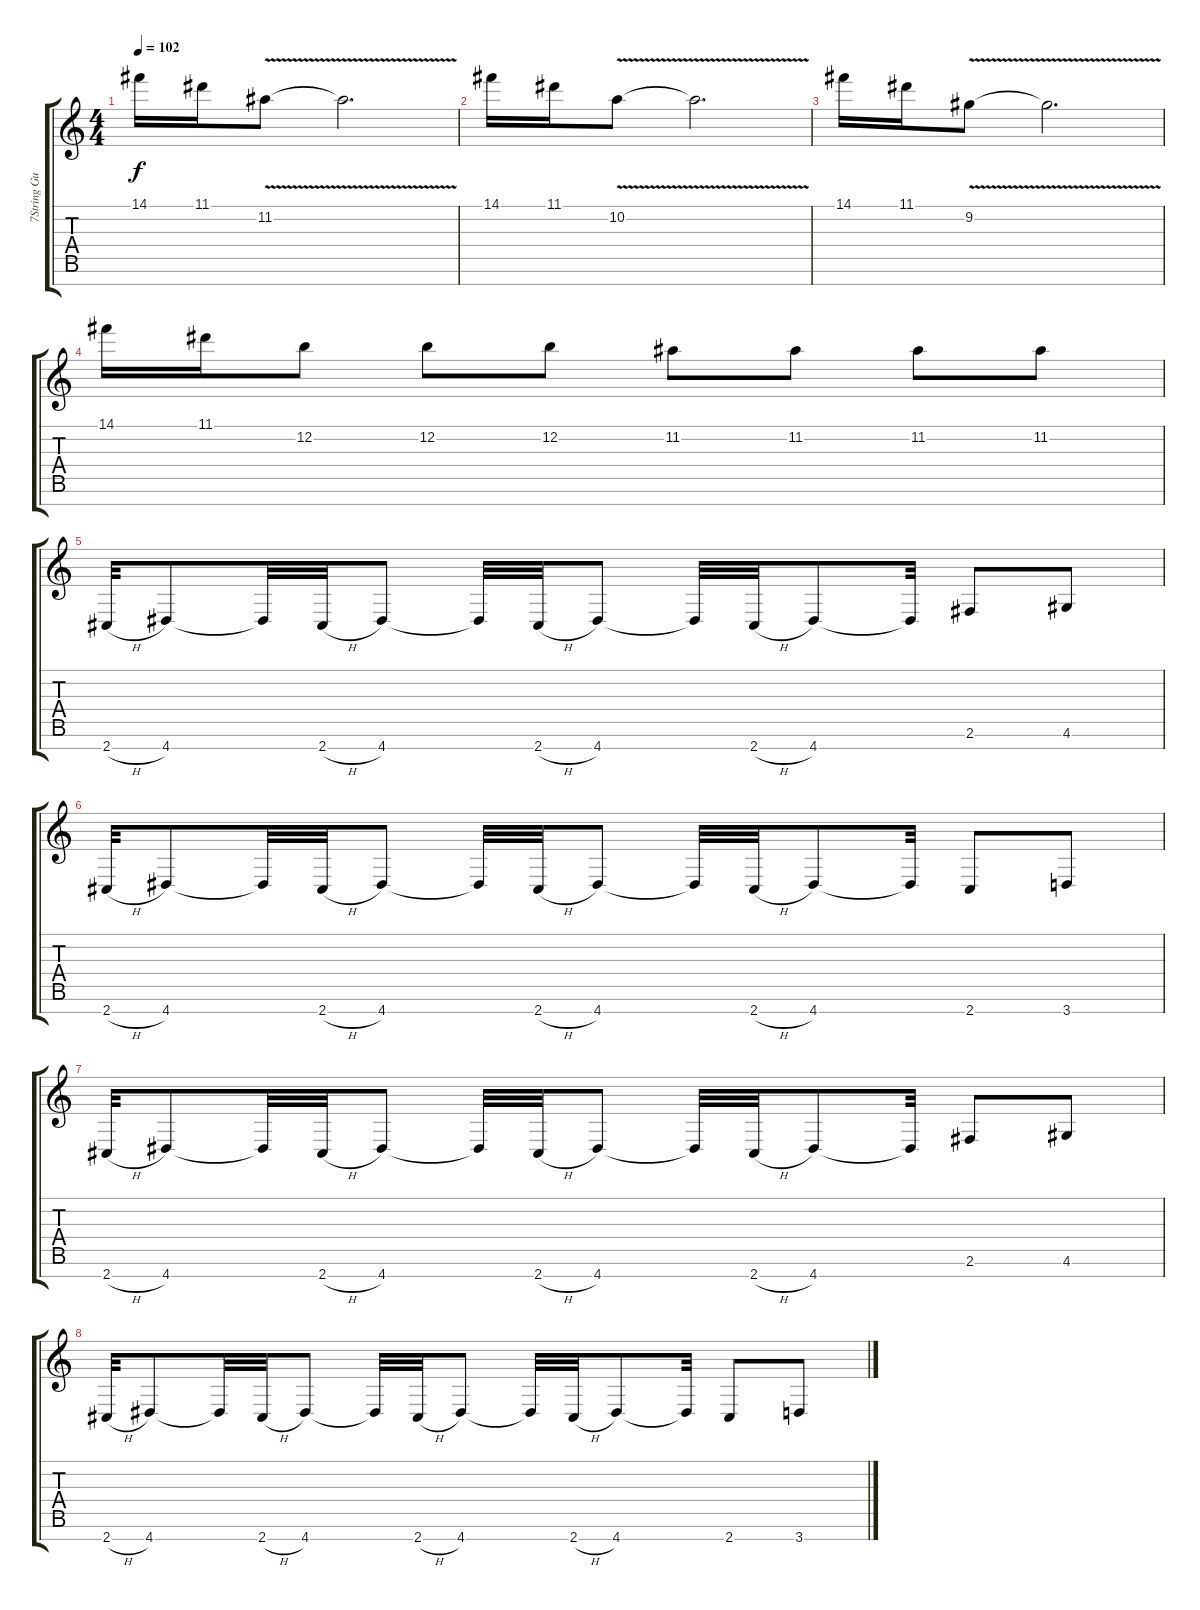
\track ("7String Guitar" "7String Gu") {instrument electricguitarjazz}
\staff {score tabs}
\tuning (E4 B3 G3 D3 A2 E2 B1) {hide}
\ts (4 4)
\tempo 102
\clef g2
\ks c
14.1.16{dy f} 11.1.16 11.2{v}.8 11.2{t}.2{d} |
14.1.16 11.1.16 10.2{v}.8 10.2{t}.2{d} |
14.1.16 11.1.16 9.2{v}.8 9.2{t}.2{d} |
14.1.16 11.1.16 12.2.8 12.2.8 12.2.8 11.2.8 11.2.8 11.2.8 11.2.8 |
2.7{h}.32{volume 10 instrument distortionguitar} 4.7.8 4.7{t}.32 2.7{h}.32 4.7.8 4.7{t}.32 2.7{h}.32 4.7.8 4.7{t}.32 2.7{h}.32 4.7.8 4.7{t}.32 2.6.8 4.6.8 |
2.7{h}.32 4.7.8 4.7{t}.32 2.7{h}.32 4.7.8 4.7{t}.32 2.7{h}.32 4.7.8 4.7{t}.32 2.7{h}.32 4.7.8 4.7{t}.32 2.7.8 3.7.8 |
2.7{h}.32 4.7.8 4.7{t}.32 2.7{h}.32 4.7.8 4.7{t}.32 2.7{h}.32 4.7.8 4.7{t}.32 2.7{h}.32 4.7.8 4.7{t}.32 2.6.8 4.6.8 |
2.7{h}.32 4.7.8 4.7{t}.32 2.7{h}.32 4.7.8 4.7{t}.32 2.7{h}.32 4.7.8 4.7{t}.32 2.7{h}.32 4.7.8 4.7{t}.32 2.7.8 3.7.8
